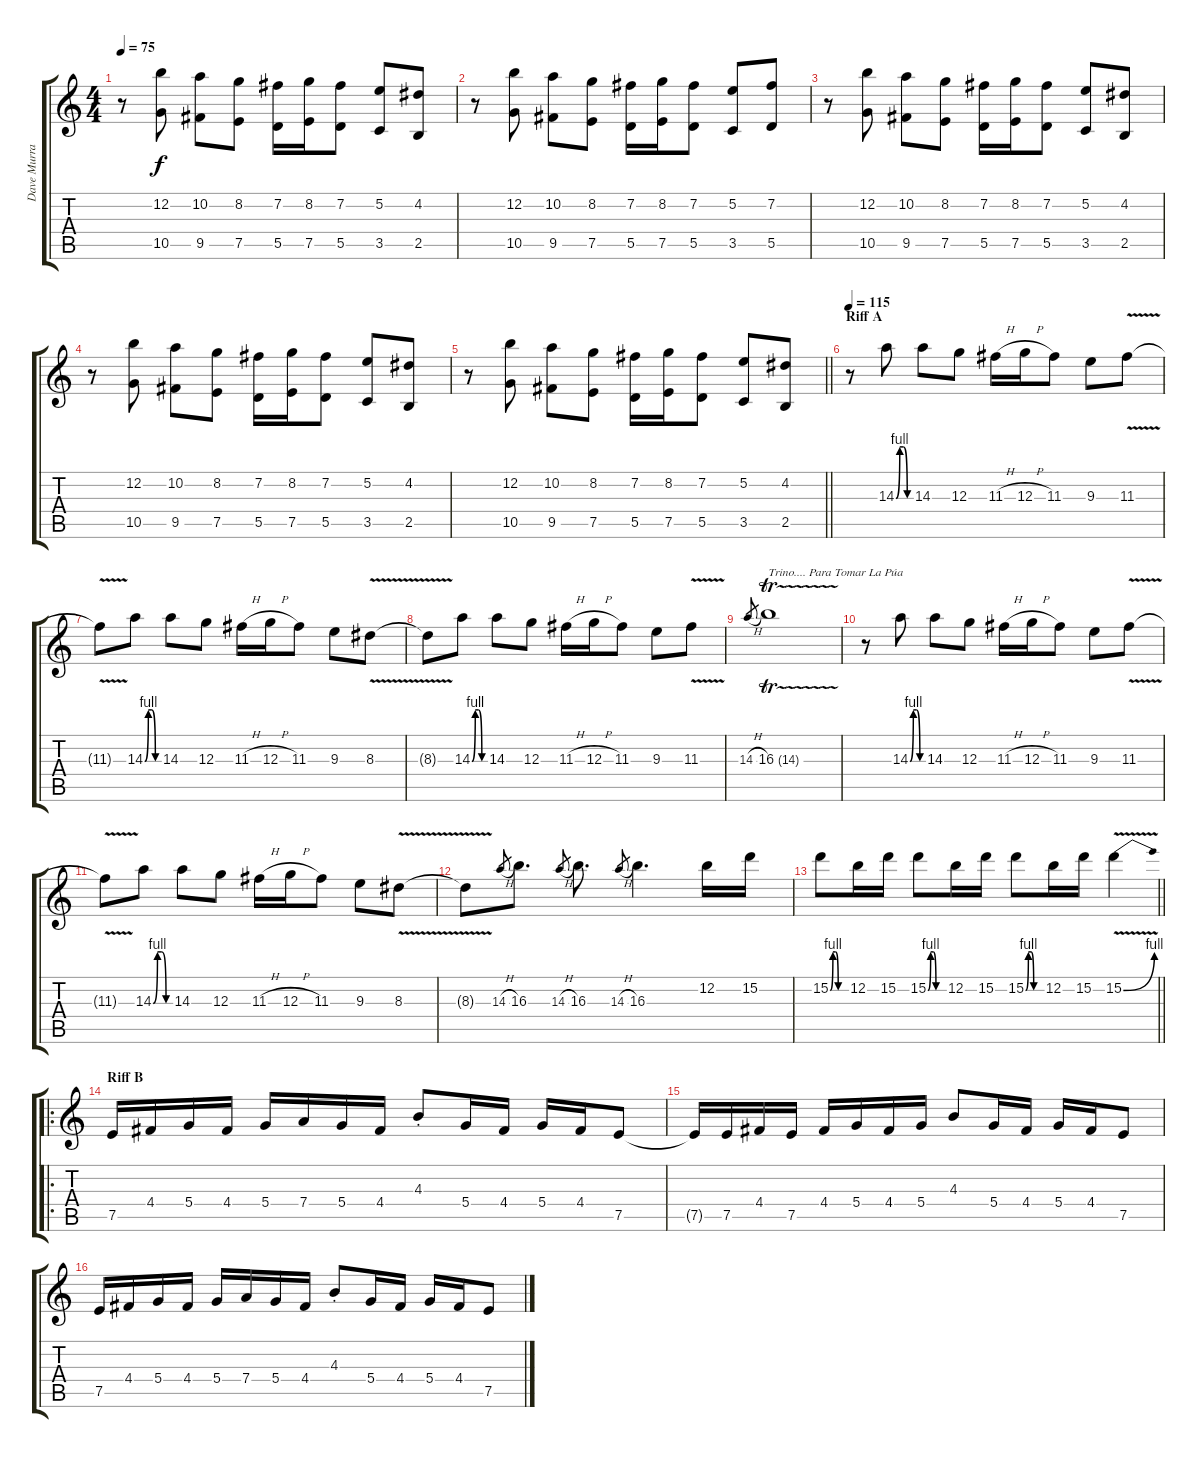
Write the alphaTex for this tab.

\track ("Dave Murray" "Dave Murra") {instrument distortionguitar}
\staff {score tabs}
\tuning (E4 B3 G3 D3 A2 E2) {hide}
\ts (4 4)
\tempo 75
\clef g2
\ks c
r.8{dy f} (12.2 10.5).8 (10.2 9.5).8 (8.2 7.5).8 (7.2 5.5).16 (8.2 7.5).16 (7.2 5.5).8 (5.2 3.5).8 (4.2 2.5).8 |
r.8 (12.2 10.5).8 (10.2 9.5).8 (8.2 7.5).8 (7.2 5.5).16 (8.2 7.5).16 (7.2 5.5).8 (5.2 3.5).8 (7.2 5.5).8 |
r.8 (12.2 10.5).8 (10.2 9.5).8 (8.2 7.5).8 (7.2 5.5).16 (8.2 7.5).16 (7.2 5.5).8 (5.2 3.5).8 (4.2 2.5).8 |
r.8 (12.2 10.5).8 (10.2 9.5).8 (8.2 7.5).8 (7.2 5.5).16 (8.2 7.5).16 (7.2 5.5).8 (5.2 3.5).8 (4.2 2.5).8 |
\barLineRight lightlight
r.8 (12.2 10.5).8 (10.2 9.5).8 (8.2 7.5).8 (7.2 5.5).16 (8.2 7.5).16 (7.2 5.5).8 (5.2 3.5).8 (4.2 2.5).8 |
\section ("" "Riff A")
\tempo 115
r.8{volume 13 instrument distortionguitar} 14.3{be (custom 0 0 15 4 30 4 45 0 60 0)}.8 14.3.8 12.3.8 11.3{h}.16 12.3{h}.16 11.3.8 9.3.8 11.3{v}.8 |
11.3{t}.8 14.3{be (custom 0 0 15 4 30 4 45 0 60 0)}.8 14.3.8 12.3.8 11.3{h}.16 12.3{h}.16 11.3.8 9.3.8 8.3{v}.8 |
8.3{t}.8 14.3{be (custom 0 0 15 4 30 4 45 0 60 0)}.8 14.3.8 12.3.8 11.3{h}.16 12.3{h}.16 11.3.8 9.3.8 11.3{v}.8 |
14.3{h}.8{gr} 16.3{tr (14 32)}.1{txt "Trino.... Para Tomar La Púa"} |
r.8 14.3{be (custom 0 0 15 4 30 4 45 0 60 0)}.8 14.3.8 12.3.8 11.3{h}.16 12.3{h}.16 11.3.8 9.3.8 11.3{v}.8 |
11.3{t}.8 14.3{be (custom 0 0 15 4 30 4 45 0 60 0)}.8 14.3.8 12.3.8 11.3{h}.16 12.3{h}.16 11.3.8 9.3.8 8.3{v}.8 |
8.3{t}.8 14.3{h}.8{gr} 16.3.8{d} 14.3{h}.8{gr} 16.3.8{d} 14.3{h}.8{gr} 16.3.4{d} 12.2.16 15.2.16 |
\barLineRight lightlight
15.2{be (custom 0 0 10 4 20 4 30 0 60 0)}.8 12.2.16 15.2.16 15.2{be (custom 0 0 10 4 20 4 30 0 60 0)}.8 12.2.16 15.2.16 15.2{be (custom 0 0 10 4 20 4 30 0 60 0)}.8 12.2.16 15.2.16 15.2{be (bend 0 0 60 4) v}.4 |
\ro
\section ("" "Riff B")
7.5.16{volume 11} 4.4.16 5.4.16 4.4.16 5.4.16 7.4.16 5.4.16 4.4.16 4.3{st}.8 5.4.16 4.4.16 5.4.16 4.4.16 7.5.8 |
7.5{t}.16 7.5.16 4.4.16 7.5.16 4.4.16 5.4.16 4.4.16 5.4.16 4.3.8 5.4.16 4.4.16 5.4.16 4.4.16 7.5.8 |
7.5.16 4.4.16 5.4.16 4.4.16 5.4.16 7.4.16 5.4.16 4.4.16 4.3{st}.8 5.4.16 4.4.16 5.4.16 4.4.16 7.5.8
